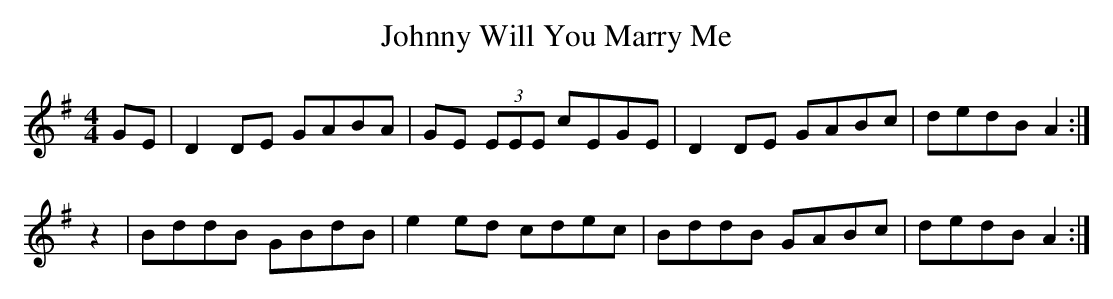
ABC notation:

X:1
T:Johnny Will You Marry Me
M:4/4
L:1/8
K:G
GE | D2 DE GABA | GE (3EEE cEGE | D2 DE GABc | dedB A2 :|
z2 | BddB  GBdB | e2 ed    cdec | BddB  GABc | dedB A2 :|
